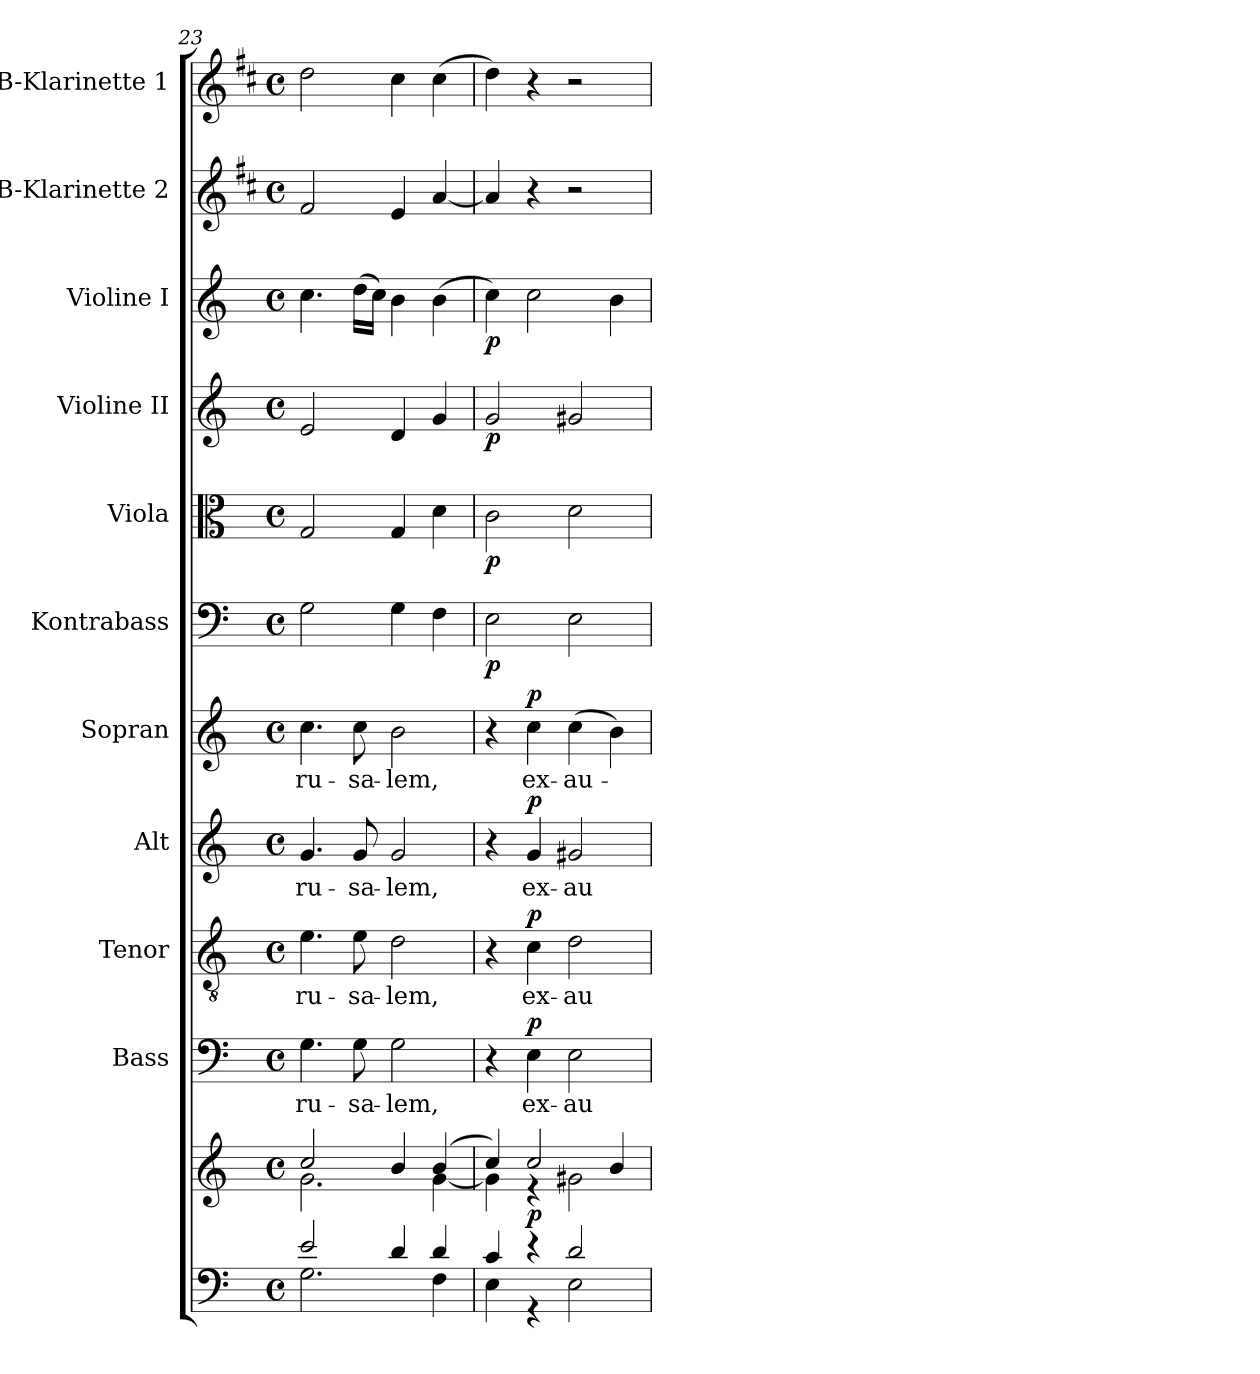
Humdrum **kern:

**kern	**kern	**dynam	**kern	**text	**dynam	**kern	**text	**dynam	**kern	**text	**dynam	**kern	**text	**dynam	**kern	**dynam	**kern	**dynam	**kern	**dynam	**kern	**dynam	**kern	**kern
*part11	*part11	*part11	*part10	*part10	*part10	*part9	*part9	*part9	*part8	*part8	*part8	*part7	*part7	*part7	*part6	*part6	*part5	*part5	*part4	*part4	*part3	*part3	*part2	*part1
*staff12	*staff11	*staff11/12	*staff10	*staff10	*staff10	*staff9	*staff9	*staff9	*staff8	*staff8	*staff8	*staff7	*staff7	*staff7	*staff6	*staff6	*staff5	*staff5	*staff4	*staff4	*staff3	*staff3	*staff2	*staff1
*	*	*	*I"Bass	*	*	*I"Tenor	*	*	*I"Alt	*	*	*I"Sopran	*	*	*I"Kontrabass	*	*I"Viola	*	*I"Violine II	*	*I"Violine I	*	*I"B-Klarinette 2	*I"B-Klarinette 1
*	*	*	*I'B.	*	*	*I'T.	*	*	*I'A.	*	*	*I'S.	*	*	*I'Kb.	*	*I'Vla.	*	*I'Vl. II	*	*I'Vl. I	*	*I'B Kl. 2	*I'B Kl. 1
*clefF4	*clefG2	*	*clefF4	*	*	*clefGv2	*	*	*clefG2	*	*	*clefG2	*	*	*clefF4	*	*clefC3	*	*clefG2	*	*clefG2	*	*clefG2	*clefG2
*	*	*	*	*	*	*	*	*	*	*	*	*	*	*	*ITrd7c12	*	*	*	*	*	*	*	*ITrd1c2	*ITrd1c2
*k[]	*k[]	*	*k[]	*	*	*k[]	*	*	*k[]	*	*	*k[]	*	*	*k[]	*	*k[]	*	*k[]	*	*k[]	*	*k[]	*k[]
*C:	*C:	*	*C:	*	*	*C:	*	*	*C:	*	*	*C:	*	*	*C:	*	*C:	*	*C:	*	*C:	*	*C:	*C:
*M4/4	*M4/4	*	*M4/4	*	*	*M4/4	*	*	*M4/4	*	*	*M4/4	*	*	*M4/4	*	*M4/4	*	*M4/4	*	*M4/4	*	*M4/4	*M4/4
*met(c)	*met(c)	*	*met(c)	*	*	*met(c)	*	*	*met(c)	*	*	*met(c)	*	*	*met(c)	*	*met(c)	*	*met(c)	*	*met(c)	*	*met(c)	*met(c)
=23	=23	=23	=23	=23	=23	=23	=23	=23	=23	=23	=23	=23	=23	=23	=23	=23	=23	=23	=23	=23	=23	=23	=23	=23
*^	*^	*	*	*	*	*	*	*	*	*	*	*	*	*	*	*	*	*	*	*	*	*	*	*
!	!	!	!	!	!	!LO:LY:b	!	!	!LO:LY:b	!	!	!LO:LY:b	!	!	!LO:LY:b	!	!	!	!	!	!	!	!	!	!	!
2e/	2.G\	2cc/	2.g\	.	4.G\	-ru-	.	4.e\	-ru-	.	4.g/	-ru-	.	4.cc\	-ru-	.	2GG\	.	2G/	.	2e/	.	4.cc\	.	2e/	2cc\
!	!	!	!	!	!	!LO:LY:b	!	!	!LO:LY:b	!	!	!LO:LY:b	!	!	!LO:LY:b	!	!	!	!	!	!	!	!	!	!	!
.	.	.	.	.	8G\	-sa-	.	8e\	-sa-	.	8g/	-sa-	.	8cc\	-sa-	.	.	.	.	.	.	.	(>16dd\LL	.	.	.
.	.	.	.	.	.	.	.	.	.	.	.	.	.	.	.	.	.	.	.	.	.	.	16cc\JJ)	.	.	.
!	!	!	!	!	!	!LO:LY:b	!	!	!LO:LY:b	!	!	!LO:LY:b	!	!	!LO:LY:b	!	!	!	!	!	!	!	!	!	!	!
4d/	.	4b/	.	.	2G\	-lem,	.	2d\	-lem,	.	2g/	-lem,	.	2b\	-lem,	.	4GG\	.	4G/	.	4d/	.	4b\	.	4d/	4b\
4d/	4F\	(4b/	[<4g\	.	.	.	.	.	.	.	.	.	.	.	.	.	4FF\	.	4d\	.	4g/	.	(>4b\	.	[4g/	(>4b\
!!LO:PB:g=z
=24	=24	=24	=24	=24	=24	=24	=24	=24	=24	=24	=24	=24	=24	=24	=24	=24	=24	=24	=24	=24	=24	=24	=24	=24	=24	=24
!	!	!	!	!	!	!	!	!	!	!	!	!	!	!	!	!	!	!LO:DY:b	!	!LO:DY:b	!	!LO:DY:b	!	!LO:DY:b	!	!
4c/	4E\	4cc/)	4g\]	.	4r	.	.	4r	.	.	4r	.	.	4r	.	.	2EE\	p	2c\	p	2g/	p	4cc\)	p	4g/]	4cc\)
!	!	!	!	!LO:DY:b	!	!LO:LY:b	!LO:DY:a	!	!LO:LY:b	!LO:DY:a	!	!LO:LY:b	!LO:DY:a	!	!LO:LY:b	!LO:DY:a	!	!	!	!	!	!	!	!	!	!
4r	4r	2cc/	4re	p	4E\	ex-	p	4c\	ex-	p	4g/	ex-	p	4cc\	ex-	p	.	.	.	.	.	.	2cc\	.	4r	4r
!	!	!	!	!	!	!LO:LY:b	!	!	!LO:LY:b	!	!	!LO:LY:b	!	!	!LO:LY:b	!	!	!	!	!	!	!	!	!	!	!
2d/	2E\	.	2g#X\	.	2E\	-au-	.	2d\	-au-	.	2g#X/	-au-	.	(>4cc\	-au-	.	2EE\	.	2d\	.	2g#X/	.	.	.	2r	2r
.	.	4b/	.	.	.	.	.	.	.	.	.	.	.	4b\)	.	.	.	.	.	.	.	.	4b\	.	.	.
*v	*v	*	*	*	*	*	*	*	*	*	*	*	*	*	*	*	*	*	*	*	*	*	*	*	*	*
*	*v	*v	*	*	*	*	*	*	*	*	*	*	*	*	*	*	*	*	*	*	*	*	*	*	*
=	=	=	=	=	=	=	=	=	=	=	=	=	=	=	=	=	=	=	=	=	=	=	=	=
*-	*-	*-	*-	*-	*-	*-	*-	*-	*-	*-	*-	*-	*-	*-	*-	*-	*-	*-	*-	*-	*-	*-	*-	*-
